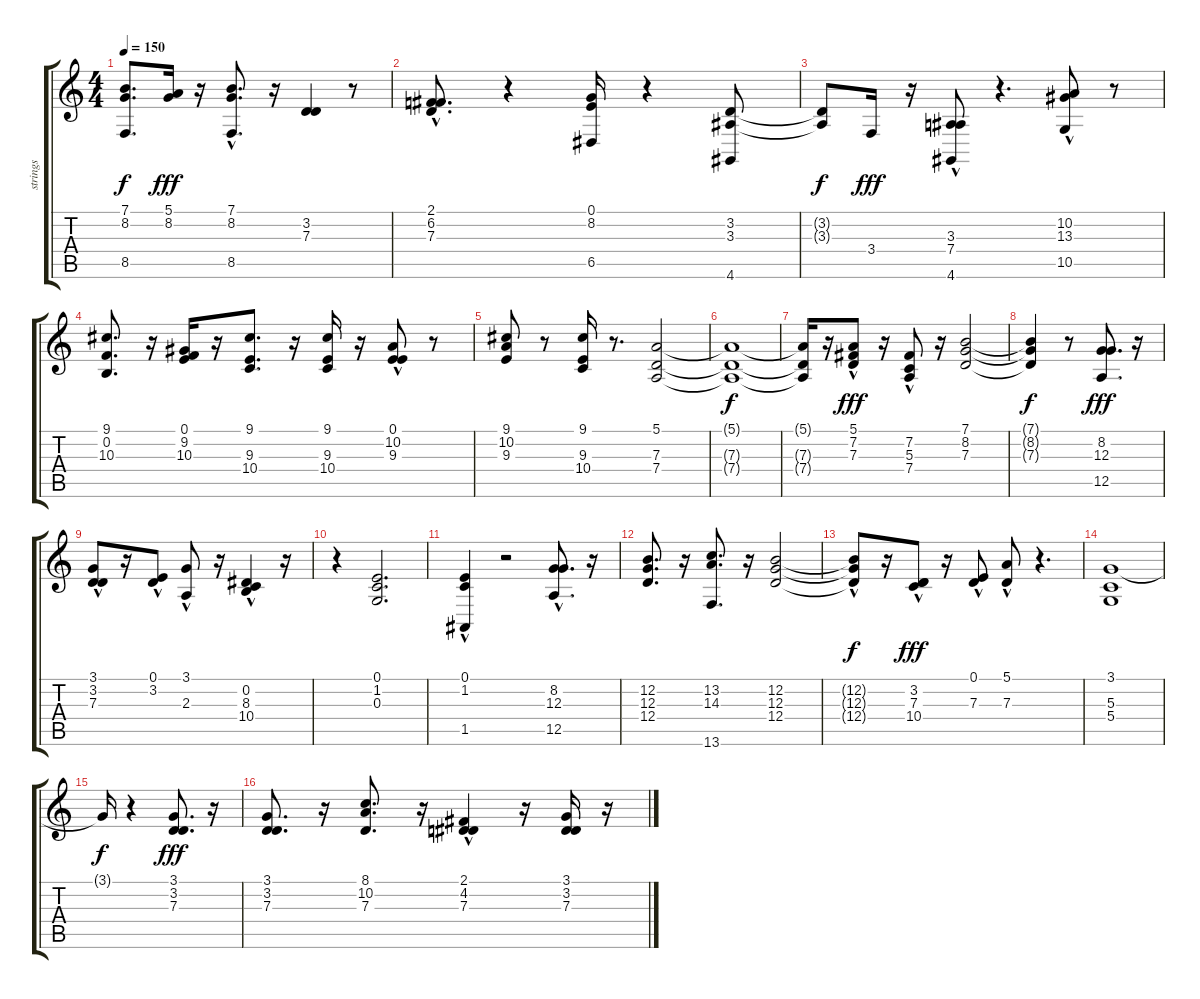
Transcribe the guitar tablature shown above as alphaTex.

\track ("strings" "strings") {instrument vibraphone}
\staff {score tabs}
\tuning (E4 B3 G3 D3 A2 E2) {hide}
\ts (4 4)
\tempo 150
\clef g2
\ks c
(7.1{t} 8.2{t} 8.5{t}).8{d dy f} (5.1 8.2).16{dy fff} r.16 (7.1{hac} 8.2 8.5).8{d} r.16 (3.2 7.3).4 r.8 |
(2.1 6.2{hac} 7.3{hac}).8{d} r.4 (0.1 8.2 6.5).16 r.4 (3.2 3.3 4.6).8 |
(3.2{t} 3.3{t}).8{dy f} 3.4.16{dy fff} r.16 (3.3 7.4{hac} 4.6).8 r.4{d} (10.2{hac} 13.3 10.5{hac}).8 r.8 |
(9.1 0.2 10.3).8{d} r.16 (0.1 9.2 10.3).16 r.16 (9.1 9.3 10.4).8{d} r.16 (9.1 9.3 10.4).16 r.16 (0.1 10.2{hac} 9.3{hac}).8 r.8 |
(9.1 10.2 9.3).8 r.8 (9.1 9.3 10.4).16 r.8{d} (5.1 7.3 7.4).2 |
(5.1{t} 7.3{t} 7.4{t}).1{dy f} |
(5.1{t} 7.3{t} 7.4{t}).16 r.16 (5.1{hac} 7.2 7.3{hac}).8{dy fff} r.16 (7.2{hac} 5.3{hac} 7.4{hac}).8 r.16 (7.1 8.2 7.3).2 |
(7.1{t} 8.2{t} 7.3{t}).4{dy f} r.8 (8.2 12.3 12.5).8{d dy fff} r.16 |
(3.1{hac} 3.2 7.3{hac}).8 r.16 (0.1{hac} 3.2{hac}).8 (3.1{hac} 2.3{hac}).8 r.16 (0.2{hac} 8.3{hac} 10.4).4 r.16 |
r.4 (0.1 1.2 0.3).2{d} |
(0.1 1.2{hac} 1.5{hac}).4 r.2 (8.2{hac} 12.3{hac} 12.5).8{d} r.16 |
(12.2 12.3 12.4).8{d} r.16 (13.2 14.3 13.6).8{d} r.16 (12.2 12.3 12.4).2 |
(12.2{t} 12.3{hac t} 12.4{hac t}).8{dy f} r.16 (3.2 7.3 10.4{hac}).8{dy fff} r.16 (0.1{hac} 7.3{hac}).8 (5.1{hac} 7.3{hac}).8 r.4{d} |
(3.1 5.3 5.4).1 |
3.1{t}.16{dy f} r.4 (3.1 3.2 7.3).8{d dy fff} r.16 |
(3.1 3.2 7.3).8{d} r.16 (8.1 10.2 7.3).8{d} r.16 (2.1 4.2 7.3{hac}).4 r.16 (3.1 3.2 7.3).16 r.16
